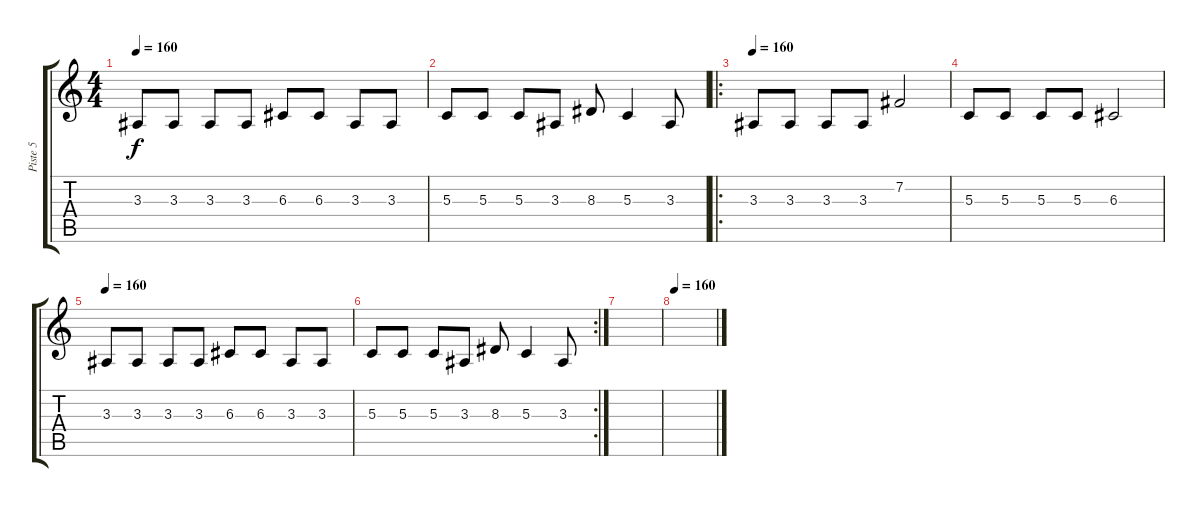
\track ("Piste 5" "Piste 5") {instrument lead6voice}
\staff {score tabs}
\tuning (E4 B3 G3 D3 A2 E2) {hide}
\ts (4 4)
\tempo 160
\clef g2
\ks c
3.3.8{dy f} 3.3.8 3.3.8 3.3.8 6.3.8 6.3.8 3.3.8 3.3.8 |
5.3.8 5.3.8 5.3.8 3.3.8 8.3.8 5.3.4 3.3.8 |
\ro
\tempo 160
3.3.8 3.3.8 3.3.8 3.3.8 7.2.2 |
5.3.8 5.3.8 5.3.8 5.3.8 6.3.2 |
\tempo 160
3.3.8 3.3.8 3.3.8 3.3.8 6.3.8 6.3.8 3.3.8 3.3.8 |
\rc 2
5.3.8 5.3.8 5.3.8 3.3.8 8.3.8 5.3.4 3.3.8 |
|
\tempo 160
